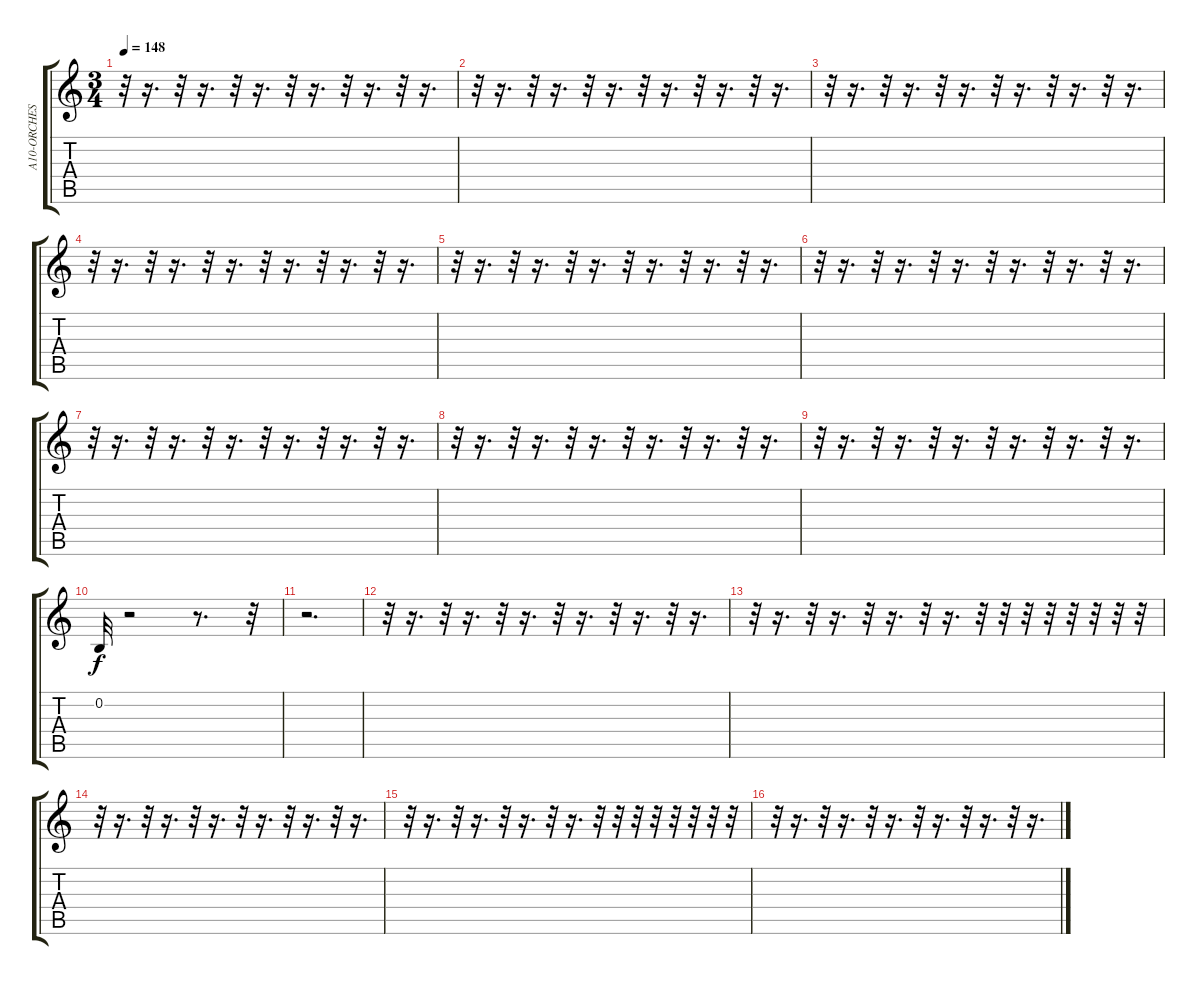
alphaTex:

\track ("A10-ORCHESTRA   " "A10-ORCHES") {instrument stringensemble1}
\staff {score tabs}
\tuning (E4 B3 G3 D3 A2 E2) {hide}
\ts (3 4)
\tempo 148
\clef g2
\ks c
r.32{dy f} r.16{d} r.32 r.16{d} r.32 r.16{d} r.32 r.16{d} r.32 r.16{d} r.32 r.16{d} |
r.32 r.16{d} r.32 r.16{d} r.32 r.16{d} r.32 r.16{d} r.32 r.16{d} r.32 r.16{d} |
r.32 r.16{d} r.32 r.16{d} r.32 r.16{d} r.32 r.16{d} r.32 r.16{d} r.32 r.16{d} |
r.32 r.16{d} r.32 r.16{d} r.32 r.16{d} r.32 r.16{d} r.32 r.16{d} r.32 r.16{d} |
r.32 r.16{d} r.32 r.16{d} r.32 r.16{d} r.32 r.16{d} r.32 r.16{d} r.32 r.16{d} |
r.32 r.16{d} r.32 r.16{d} r.32 r.16{d} r.32 r.16{d} r.32 r.16{d} r.32 r.16{d} |
r.32 r.16{d} r.32 r.16{d} r.32 r.16{d} r.32 r.16{d} r.32 r.16{d} r.32 r.16{d} |
r.32 r.16{d} r.32 r.16{d} r.32 r.16{d} r.32 r.16{d} r.32 r.16{d} r.32 r.16{d} |
r.32 r.16{d} r.32 r.16{d} r.32 r.16{d} r.32 r.16{d} r.32 r.16{d} r.32 r.16{d} |
0.2.32 r.2 r.8{d} r.32 |
r.2{d} |
r.32 r.16{d} r.32 r.16{d} r.32 r.16{d} r.32 r.16{d} r.32 r.16{d} r.32 r.16{d} |
r.32 r.16{d} r.32 r.16{d} r.32 r.16{d} r.32 r.16{d} r.32 r.32 r.32 r.32 r.32 r.32 r.32 r.32 |
r.32 r.16{d} r.32 r.16{d} r.32 r.16{d} r.32 r.16{d} r.32 r.16{d} r.32 r.16{d} |
r.32 r.16{d} r.32 r.16{d} r.32 r.16{d} r.32 r.16{d} r.32 r.32 r.32 r.32 r.32 r.32 r.32 r.32 |
r.32 r.16{d} r.32 r.16{d} r.32 r.16{d} r.32 r.16{d} r.32 r.16{d} r.32 r.16{d}
